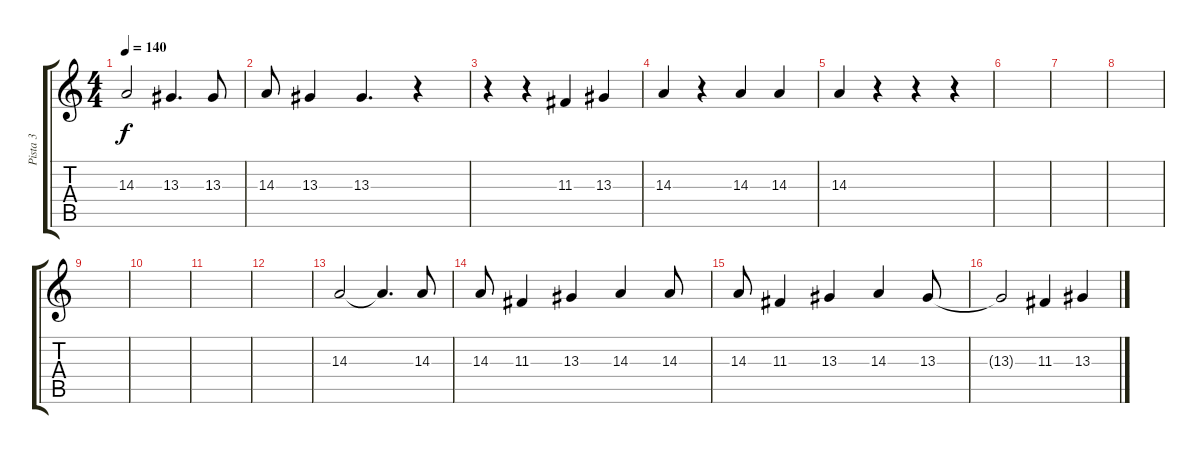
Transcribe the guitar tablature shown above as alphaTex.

\track ("Pista 3" "Pista 3") {instrument lead6voice}
\staff {score tabs}
\tuning (E4 B3 G3 D3 A2 E2) {hide}
\ts (4 4)
\tempo 140
\clef g2
\ks c
14.3.2{dy f} 13.3.4{d} 13.3.8 |
14.3.8 13.3.4 13.3.4{d} r.4 |
r.4 r.4 11.3.4 13.3.4 |
14.3.4 r.4 14.3.4 14.3.4 |
14.3.4 r.4 r.4 r.4 |
|
|
|
|
|
|
|
14.3.2 14.3{t}.4{d} 14.3.8 |
14.3.8 11.3.4 13.3.4 14.3.4 14.3.8 |
14.3.8 11.3.4 13.3.4 14.3.4 13.3.8 |
13.3{t}.2 11.3.4 13.3.4
